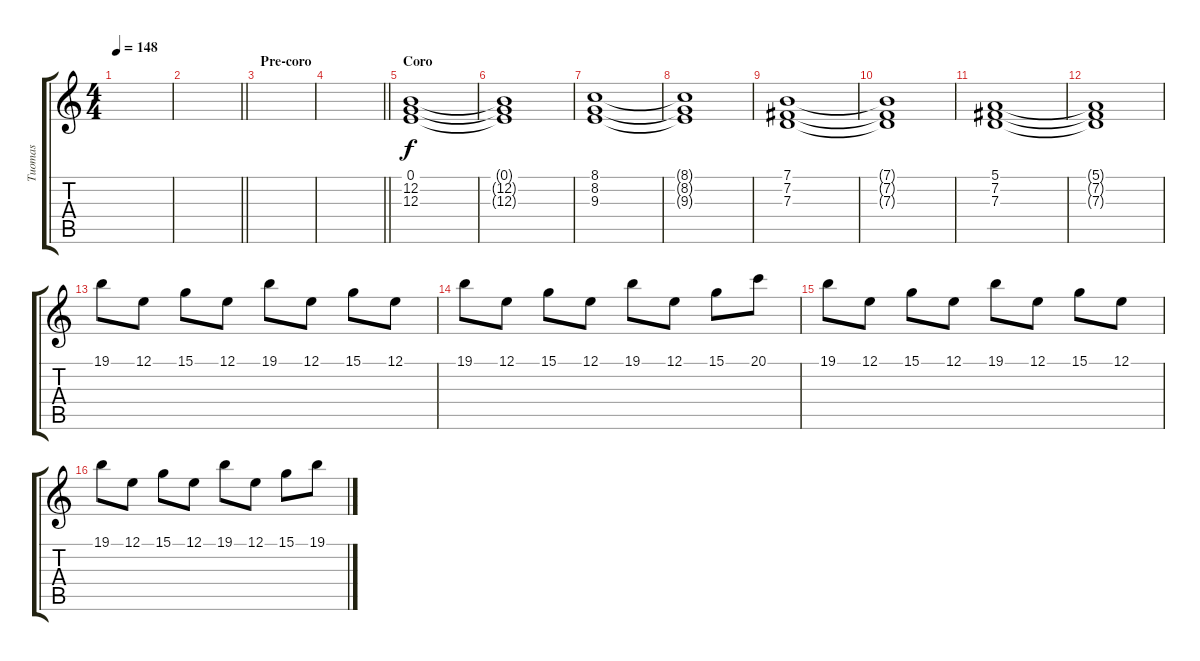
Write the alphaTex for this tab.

\track ("Tuomas" "Tuomas") {instrument rockorgan}
\staff {score tabs}
\tuning (E4 B3 G3 D3 A2 E2) {hide}
\ts (4 4)
\tempo 148
\clef g2
\ks c
|
\barLineRight lightlight
|
\section ("" "Pre-coro")
|
\barLineRight lightlight
|
\section ("" "Coro")
(0.1 12.2 12.3).1{volume 10 instrument synthstrings1} |
(0.1{t} 12.2{t} 12.3{t}).1 |
(8.1 8.2 9.3).1 |
(8.1{t} 8.2{t} 9.3{t}).1 |
(7.1 7.2 7.3).1 |
(7.1{t} 7.2{t} 7.3{t}).1 |
(5.1 7.2 7.3).1 |
(5.1{t} 7.2{t} 7.3{t}).1 |
19.1.8 12.1.8 15.1.8 12.1.8 19.1.8 12.1.8 15.1.8 12.1.8 |
19.1.8 12.1.8 15.1.8 12.1.8 19.1.8 12.1.8 15.1.8 20.1.8 |
19.1.8 12.1.8 15.1.8 12.1.8 19.1.8 12.1.8 15.1.8 12.1.8 |
19.1.8 12.1.8 15.1.8 12.1.8 19.1.8 12.1.8 15.1.8 19.1.8
